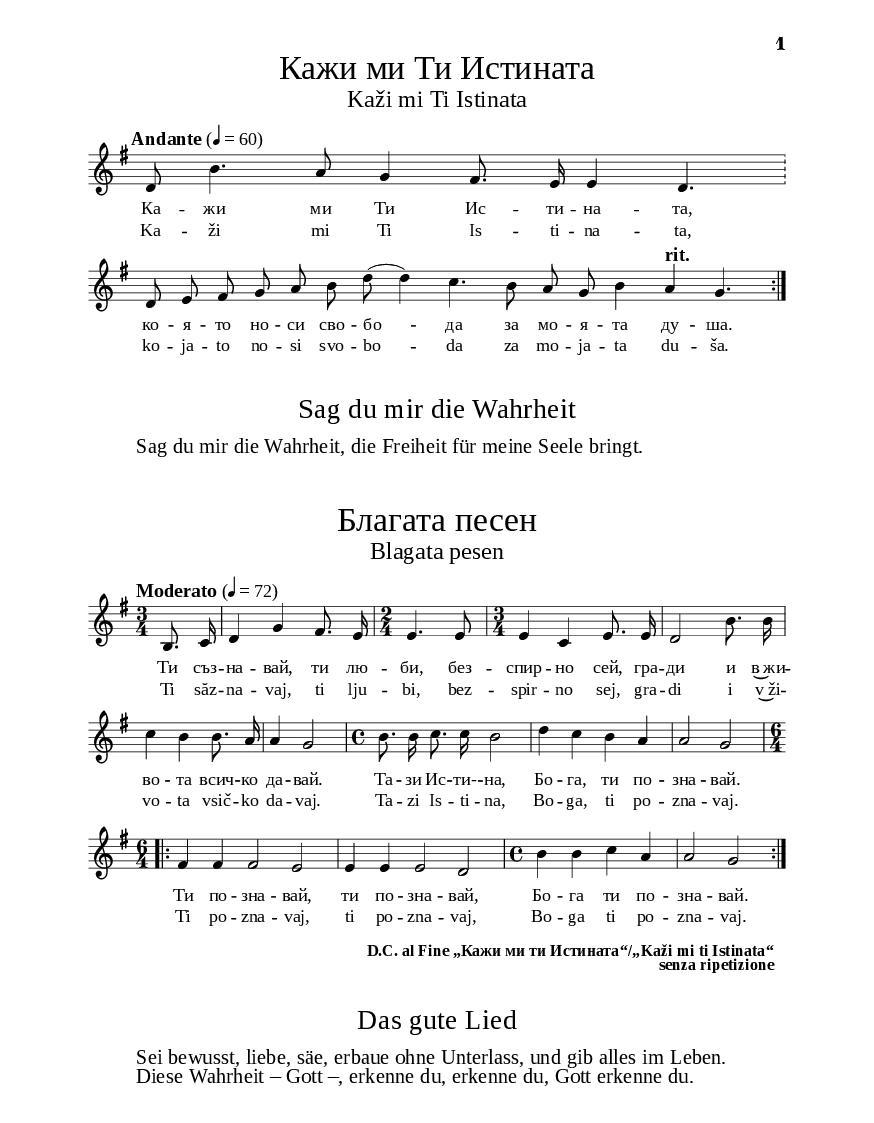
\version "2.24.3"

% include paper part and global functions
\include "include/globals.ily"

\bookpart {
  \label #'ref086_1
  \tocItem \markup "Кажи ми Ти Истината – Kaži mi Ti Istinata"
  \include "include/bookpart-paper.ily"
  \score {
    \include "include/score-layout.ily"

    \new Voice \absolute {
      \clef treble
      \key g \major
      \omit Score.TimeSignature
      \cadenzaOn % allows custom bar lines
      \tempoFunc "Andante" 4 "60"
      \autoBeamOff

      d'8 b'4. a'8 g'4  fis'8. e'16 e'4 d'4. \bar"!" \break

      d'8 e'8 fis' g' a'  b' d'' (d''4) c''4.  b'8 a' g' b'4\tempo "rit." a' g'4. \bar ":|."

    }

    \addlyrics {
      Ка -- жи ми
      Ти Ис -- ти -- на -- та, ко -- я -- то но -- си
      сво -- бо -- да за мо -- я -- та ду -- ша. Ка --
      та ду -- ша.
    }

    \addlyrics {
      Ka -- ži mi
      Ti Is -- ti -- na -- ta, ko -- ja -- to no -- si
      svo -- bo -- da za mo -- ja -- ta du -- ša. Ka --
      ta du -- ša.
    }

    \header {
      title = \titleFunc "Кажи ми Ти Истината" "Kaži mi Ti Istinata"
    }

    \midi{}

  } % score


  \markup \empty-two

  % include foreign translation(s) of the song
  \version "2.24.3"

\markup \fill-line { \fontsize #deTitleFontSize "Sag du mir die Wahrheit" }

\markup \null
\markup \null

\markup \abs-fontsize #10 {
     \hspace #5
  \override #`(baseline-skip . ,deCoupletBaselineSkip)

  \column {
        \line { " "Sag du mir die Wahrheit, die Freiheit für meine Seele bringt. }
    }
}


  \markup \empty-three

  \label #'ref086_2
  \tocItem \markup "Благата песен – Blagata pesen"

  \include "include/bookpart-paper.ily"
  \score {
    \include "include/score-layout.ily"

    \new Voice \absolute {
      \clef treble
      \key g \major
      \time 3/4
      \tempoFunc "Moderato" 4 "72"

      \partial 4
      \autoBeamOff
      b8. c'16 | d'4 g' fis'8. e'16 | \time 2/4  e'4. e'8 | \time 3/4  e'4 c' e'8. e'16  |

      d'2 b'8. b'16 | \break c''4 b' b'8. a'16 | a'4 g'2  |

      \time 4/4  b'8. b'16 c''8. c''16 b'2 | d''4 c'' b' a' | a'2 g' \break |

      \bar ".|:-|"  \time 6/4  fis'4 fis' fis'2 e' | e'4 e' e'2 d' |  \time 4/4  b'4 b' c'' a' | a'2 g' \bar ":|."
    }

    \addlyrics {
      Ти съз -- на -- вай, ти лю -- би,
      без -- спир -- но сей, гра -- ди и в~жи -- во --
      та всич -- ко да -- вай. Та -- зи Ис -- "ти-" --
      на, Бо -- га, ти по -- зна -- вай. Ти по -- зна
      -- вай, ти по -- зна -- вай, Бо -- га ти по --
      зна -- вай.
    }

    \addlyrics {
      Ti săz -- na -- vaj, ti lju -- bi,
      bez -- spir -- no sej, gra -- di i v~ži -- vo --
      ta vsič -- ko da -- vaj. Ta -- zi Is -- ti --
      na, Bo -- ga, ti po -- zna -- vaj. Ti po -- zna
      -- vaj, ti po -- zna -- vaj, Bo -- ga ti po --
      zna -- vaj.
    }

    \header {
      title = \titleFunc "Благата песен" "Blagata pesen"
    }

    \midi{}

  } % score

  \markup \empty-one
  \markup \dc-two "D.C. al Fine „Кажи ми ти Истината“/„Kaži mi ti Istinata“" "senza ripetizione"

  \markup \empty-two


  % include foreign translation(s) of the song
  \version "2.24.3"

\markup \fill-line { \fontsize #deTitleFontSize "Das gute Lied" }

\markup \null
\markup \null

\markup \abs-fontsize #10 {
     \hspace #5
  \override #`(baseline-skip . ,deCoupletBaselineSkip)

  \column {
    \line { " " Sei bewusst, liebe, säe, erbaue ohne Unterlass, und gib alles im Leben.}
    \line { " " Diese Wahrheit  – Gott  –, erkenne du, erkenne du, Gott erkenne du.}
  }
}


} % bookpart
